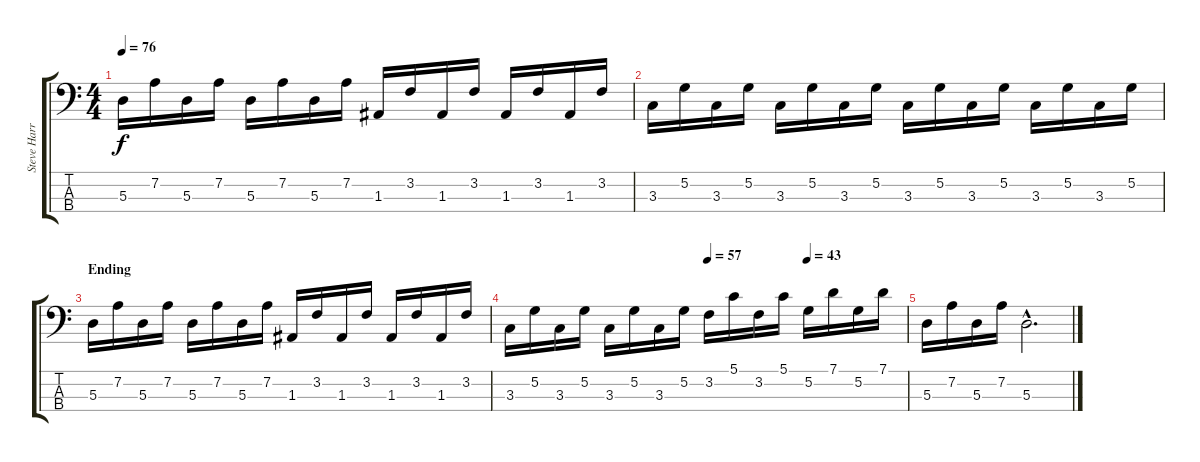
\track ("Steve Harris" "Steve Harr") {instrument electricbasspick}
\staff {score tabs}
\tuning (G2 D2 A1 E1) {hide}
\ts (4 4)
\tempo 76
\clef f4
\ks c
5.3.16{dy f instrument acousticbass} 7.2.16 5.3.16 7.2.16 5.3.16 7.2.16 5.3.16 7.2.16 1.3.16 3.2.16 1.3.16 3.2.16 1.3.16 3.2.16 1.3.16 3.2.16 |
3.3.16 5.2.16 3.3.16 5.2.16 3.3.16 5.2.16 3.3.16 5.2.16 3.3.16 5.2.16 3.3.16 5.2.16 3.3.16 5.2.16 3.3.16 5.2.16 |
\section ("" "Ending")
5.3.16{volume 11 instrument acousticbass} 7.2.16 5.3.16 7.2.16 5.3.16 7.2.16 5.3.16 7.2.16 1.3.16 3.2.16 1.3.16 3.2.16 1.3.16 3.2.16 1.3.16 3.2.16 |
\tempo (57 0.5)
\tempo (43 0.75)
3.3.16 5.2.16 3.3.16 5.2.16 3.3.16 5.2.16 3.3.16 5.2.16 3.2.16 5.1.16 3.2.16 5.1.16 5.2.16 7.1.16 5.2.16 7.1.16 |
5.3.16 7.2.16 5.3.16 7.2.16 5.3{hac}.2{d}
